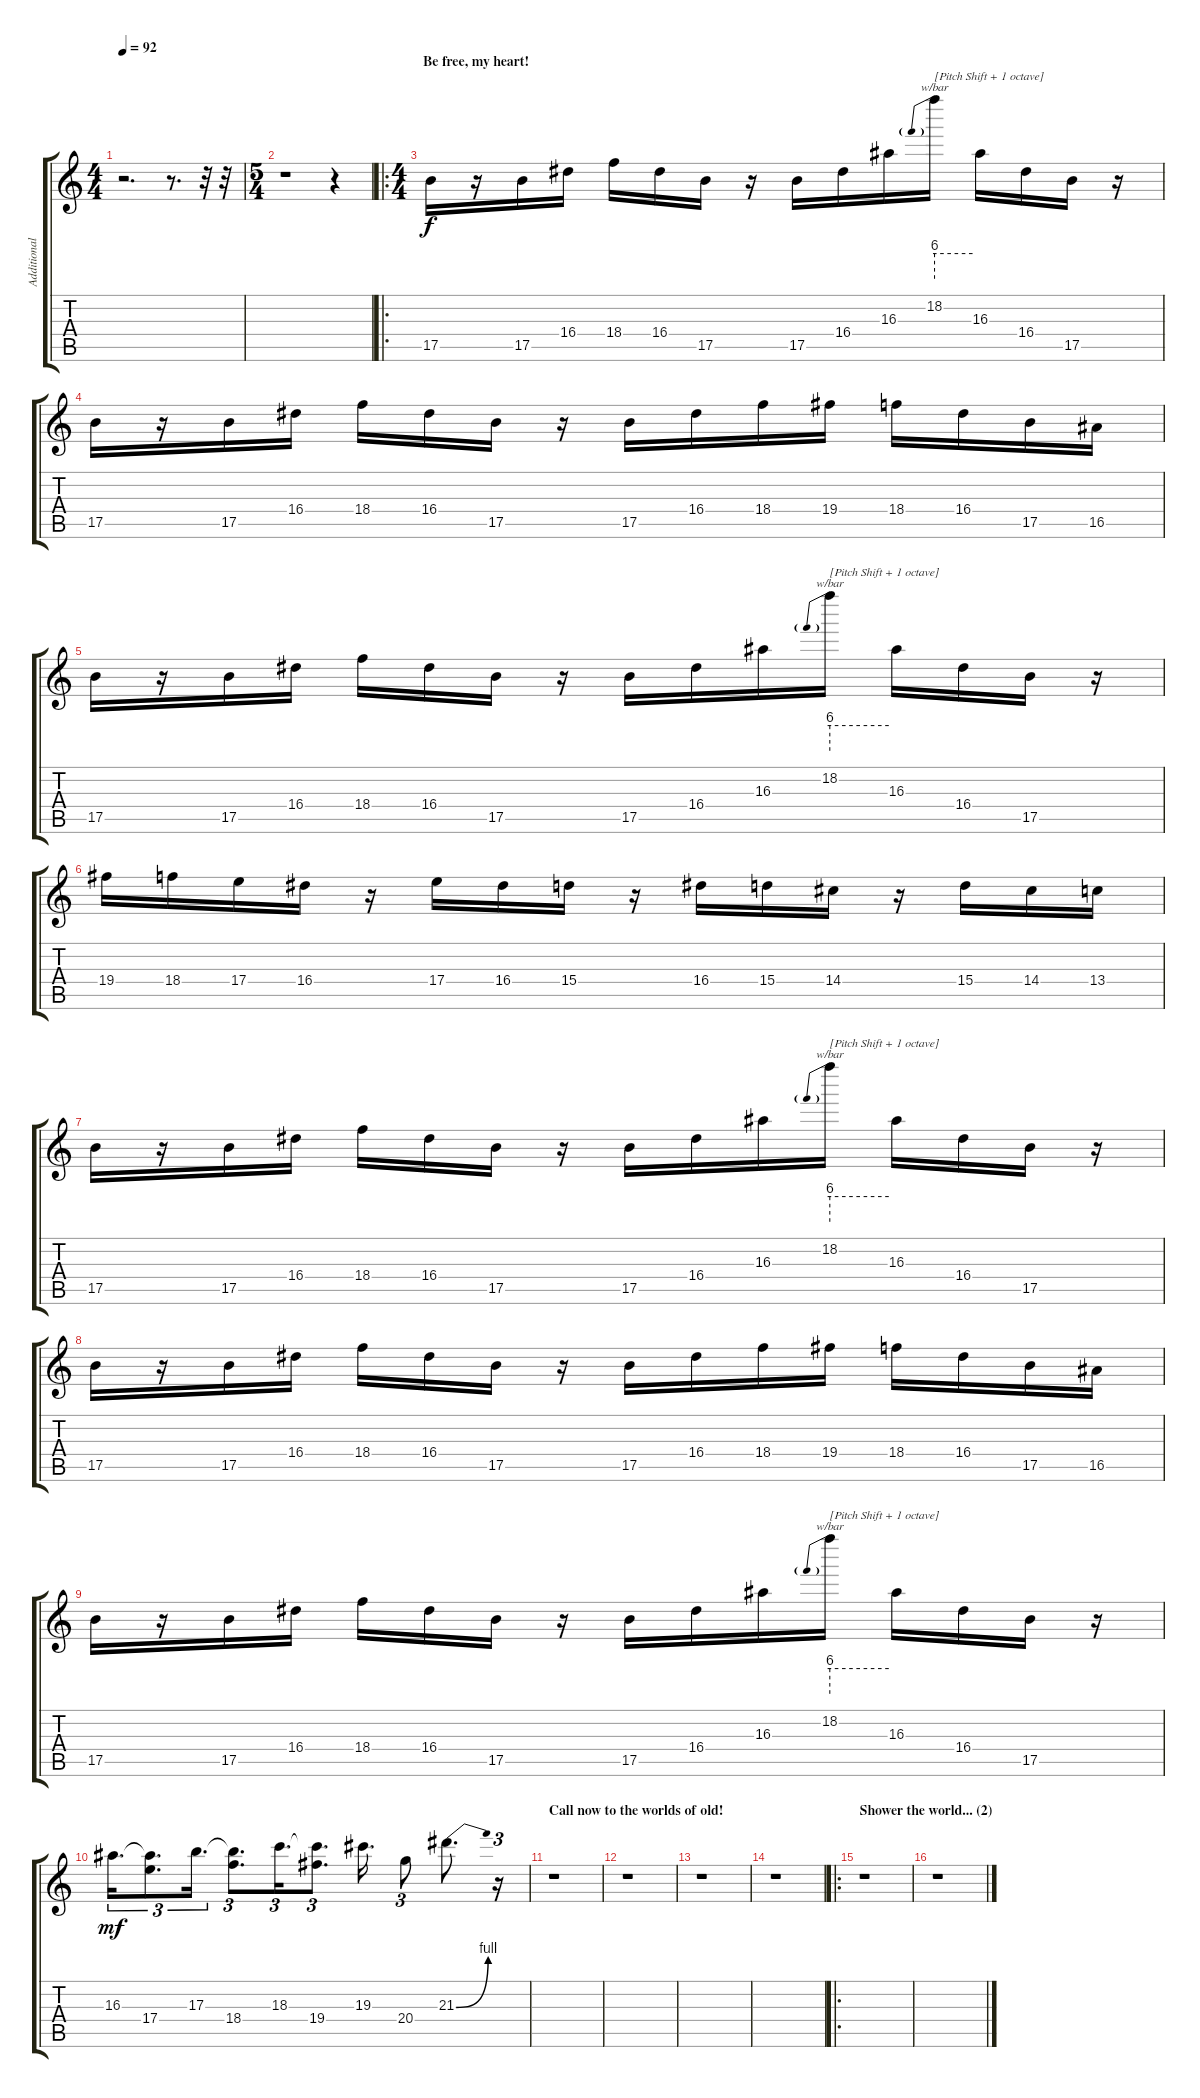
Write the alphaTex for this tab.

\track ("Additional Guitar" "Additional") {instrument overdrivenguitar}
\staff {score tabs}
\tuning (Eb4 B3 Gb3 B2 Gb2 B1) {hide}
\ts (4 4)
\tempo 92
\clef g2
\ks c
r.2{d dy f} r.8{d} r.32 r.32 |
\ts (5 4)
r.1 r.4 |
\ro
\ts (4 4)
\section ("" "Be free, my heart!")
17.5.16 r.16 17.5.16 16.4.16 18.4.16 16.4.16 17.5.16 r.16 17.5.16 16.4.16 16.3.16 18.2.16{tbe (predive default 0 24 60 24) txt "[Pitch Shift + 1 octave]"} 16.3.16 16.4.16 17.5.16 r.16 |
17.5.16 r.16 17.5.16 16.4.16 18.4.16 16.4.16 17.5.16 r.16 17.5.16 16.4.16 18.4.16 19.4.16 18.4.16 16.4.16 17.5.16 16.5.16 |
17.5.16 r.16 17.5.16 16.4.16 18.4.16 16.4.16 17.5.16 r.16 17.5.16 16.4.16 16.3.16 18.2.16{tbe (predive default 0 24 60 24) txt "[Pitch Shift + 1 octave]"} 16.3.16 16.4.16 17.5.16 r.16 |
19.4.16 18.4.16 17.4.16 16.4.16 r.16 17.4.16 16.4.16 15.4.16 r.16 16.4.16 15.4.16 14.4.16 r.16 15.4.16 14.4.16 13.4.16 |
17.5.16 r.16 17.5.16 16.4.16 18.4.16 16.4.16 17.5.16 r.16 17.5.16 16.4.16 16.3.16 18.2.16{tbe (predive default 0 24 60 24) txt "[Pitch Shift + 1 octave]"} 16.3.16 16.4.16 17.5.16 r.16 |
17.5.16 r.16 17.5.16 16.4.16 18.4.16 16.4.16 17.5.16 r.16 17.5.16 16.4.16 18.4.16 19.4.16 18.4.16 16.4.16 17.5.16 16.5.16 |
17.5.16 r.16 17.5.16 16.4.16 18.4.16 16.4.16 17.5.16 r.16 17.5.16 16.4.16 16.3.16 18.2.16{tbe (predive default 0 24 60 24) txt "[Pitch Shift + 1 octave]"} 16.3.16 16.4.16 17.5.16 r.16 |
16.3.16{d tu (3 2) dy mf} (16.3{t} 17.4).8{d tu (3 2)} 17.3.16{d tu (3 2)} (17.3{t} 18.4).8{d tu (3 2)} 18.3.16{d tu (3 2)} (18.3{t} 19.4).8{d tu (3 2)} 19.3.16{d} 20.4.8{tu (3 2)} 21.3{be (bend 0 0 60 4)}.8{d} r.16{tu (3 2)} |
\section ("" "Call now to the worlds of old!")
r.1 |
r.1 |
r.1 |
r.1 |
\ro
\section ("" "Shower the world... (2)")
r.1 |
r.1
